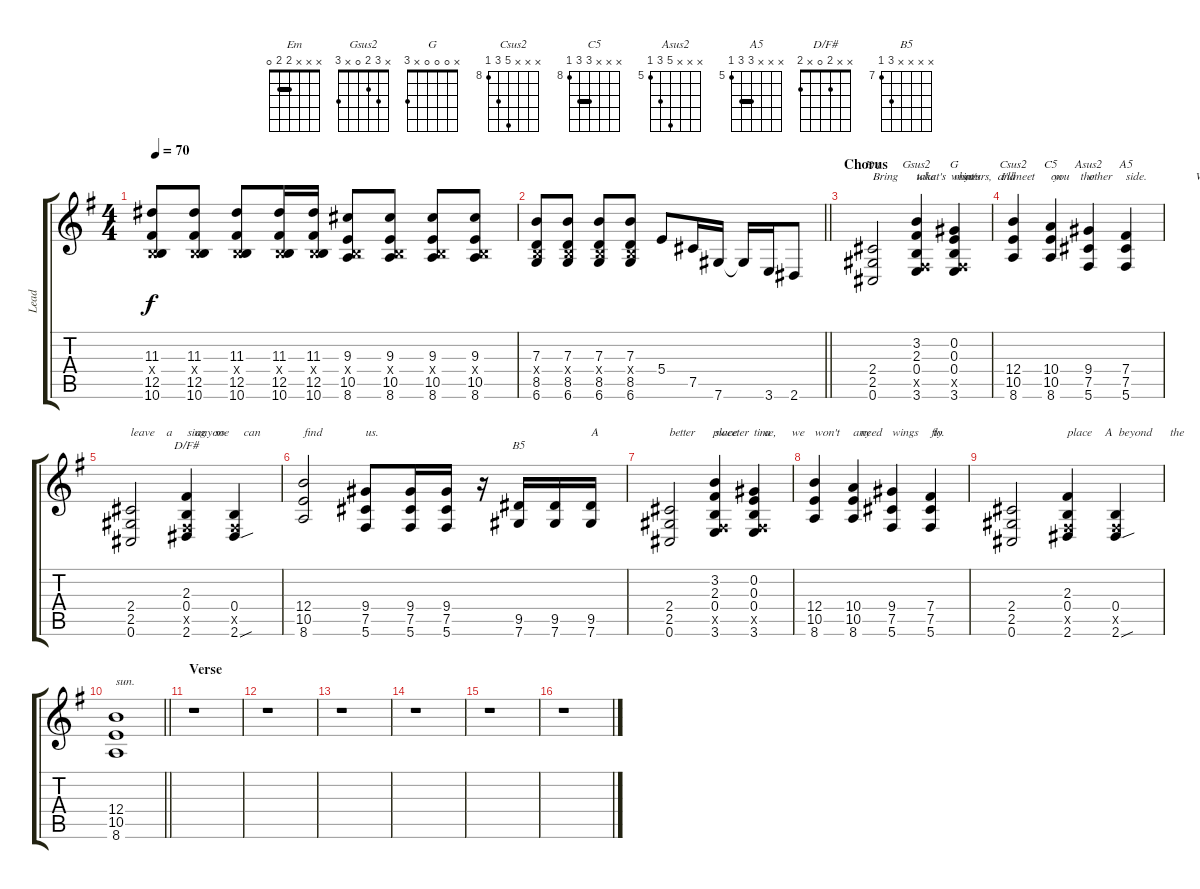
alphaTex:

\track ("Lead" "Lead") {instrument distortionguitar bank 125}
\staff {score tabs}
\tuning (Db4 Ab3 E3 B2 Gb2 Db2) {hide}
\chord ("Em" x x x 2 2 0) {barre 2}
\chord ("Gsus2" x 3 2 0 x 3)
\chord ("G" x 0 0 0 x 3)
\chord ("Csus2" x x x 12 10 8) {firstfret 8}
\chord ("C5" x x x 10 10 8) {firstfret 8 barre 10}
\chord ("Asus2" x x x 9 7 5) {firstfret 5}
\chord ("A5" x x x 7 7 5) {firstfret 5 barre 7}
\chord ("D/F#" x x 2 0 x 2)
\chord ("B5" x x x x 9 7) {firstfret 7}
\ts (4 4)
\tempo 70
\clef g2
\ks g
(11.3 0.4{x} 12.5 10.6).8{dy f} (11.3 0.4{x} 12.5 10.6).8 (11.3 0.4{x} 12.5 10.6).8 (11.3 0.4{x} 12.5 10.6).16 (11.3 0.4{x} 12.5 10.6).16 (9.3 0.4{x} 10.5 8.6).8 (9.3 0.4{x} 10.5 8.6).8 (9.3 0.4{x} 10.5 8.6).8 (9.3 0.4{x} 10.5 8.6).8 |
\barLineRight lightlight
(7.3 0.4{x} 8.5 6.6).8 (7.3 0.4{x} 8.5 6.6).8 (7.3 0.4{x} 8.5 6.6).8 (7.3 0.4{x} 8.5 6.6).8 5.4.8{volume 14 balance 12 instrument distortionguitar} 7.5.16 7.6.16 7.6{t}.16 3.6.16 2.6.8 |
\section ("" "Chorus")
(2.4 2.5 0.6).2{ch "Em" txt "Bring      what's      yours,   I'll"} (3.2 2.3 0.4 0.5{x} 3.6).4{ch "Gsus2" txt "take     what's "} (0.2 0.3 0.4 0.5{x} 3.6).4{ch "G" txt "mine       and"} |
(12.4 10.5 8.6).4{ch "Csus2" txt "meet      you"} (10.4 10.5 8.6).4{ch "C5" txt "on      the"} (9.4 7.5 5.6).4{ch "Asus2" txt "other"} (7.4 7.5 5.6).4{ch "A5" txt "side.                We'll"} |
(2.4 2.5 0.6).2{txt "leave    a     sing   so"} (2.3 0.4 0.5{x} 2.6).4{ch "D/F#" txt "   anyone     can"} (0.4 0.5{x} 2.6{sou}).4 |
(12.4 10.5 8.6).2{txt "find"} (9.4 7.5 5.6).8{txt "us."} (9.4 7.5 5.6).16 (9.4 7.5 5.6).16 r.16 (9.5 7.6).16{ch "B5"} (9.5 7.6).16 (9.5 7.6).16{txt "A"} |
(2.4 2.5 0.6).2{txt "better      place         a"} (3.2 2.3 0.4 0.5{x} 3.6).4{txt "sweeter"} (0.2 0.3 0.4 0.5{x} 3.6).4{txt "time,     we  "} |
(12.4 10.5 8.6).4{txt "won't       need"} (10.4 10.5 8.6).4{txt "any     "} (9.4 7.5 5.6).4{txt "wings     to"} (7.4 7.5 5.6).4{txt "fly."} |
(2.4 2.5 0.6).2{txt "                               A"} (2.3 0.4 0.5{x} 2.6).4{txt "place         beyond      the"} (0.4 0.5{x} 2.6{sou}).4 |
\barLineRight lightlight
(12.4 10.5 8.6).1{txt "sun."} |
\section ("" "Verse")
r.1 |
r.1 |
r.1 |
r.1 |
r.1 |
r.1
